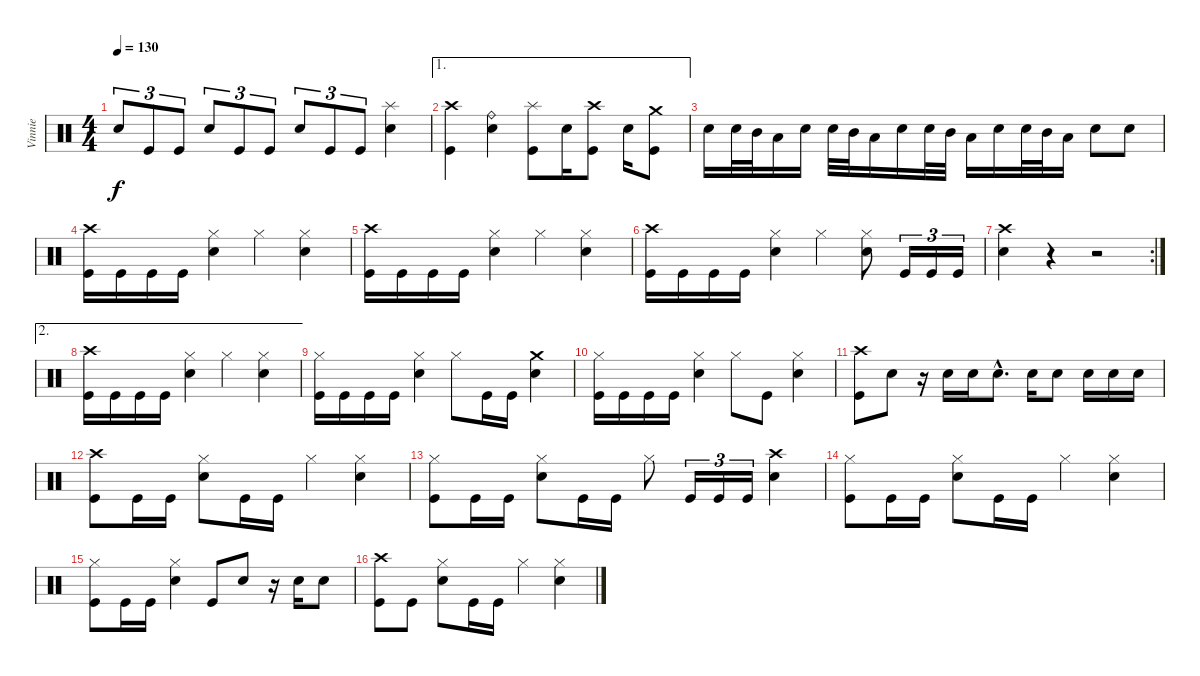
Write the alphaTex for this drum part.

\track ("Vinnie" "Vinnie") {instrument percussion}
\staff {score}
\articulation defaults
\ts (4 4)
\tempo 130
\clef neutral
\ks c "Electric Snare (hit)".8{tu (3 2) dy f} "Kick (hit)".8{tu (3 2)} "Kick (hit)".8{tu (3 2)} "Electric Snare (hit)".8{tu (3 2)} "Kick (hit)".8{tu (3 2)} "Kick (hit)".8{tu (3 2)} "Electric Snare (hit)".8{tu (3 2)} "Kick (hit)".8{tu (3 2)} "Kick (hit)".8{tu (3 2)}
("Electric Snare (hit)" "Splash (hit)").4 |
\ae 1
("Kick (hit)" "Crash high (hit)").4 ("Electric Snare (hit)" "Ride (bell)").4 ("Kick (hit)" "Splash (hit)").8 "Electric Snare (hit)".16 ("Kick (hit)" "Crash high (hit)").8 "Electric Snare (hit)".16 ("Kick (hit)" "Crash medium (hit)").8 |
"Electric Snare (hit)".16 "Electric Snare (hit)".32 "Mid Tom (hit)".32 "Low Tom (hit)".16 "Electric Snare (hit)".16 "Electric Snare (hit)".32 "Mid Tom (hit)".32 "Low Tom (hit)".16 "Electric Snare (hit)".16 "Electric Snare (hit)".32 "Mid Tom (hit)".32 "Low Tom (hit)".16 "Electric Snare (hit)".16 "Electric Snare (hit)".32 "Mid Tom (hit)".32 "Low Tom (hit)".16 "Electric Snare (hit)".8 "Electric Snare (hit)".8 |
("Kick (hit)" "Crash high (hit)").16 "Kick (hit)".16 "Kick (hit)".16 "Kick (hit)".16 ("Electric Snare (hit)" "Hi-Hat (closed)").4 "Hi-Hat (closed)".4 ("Electric Snare (hit)" "Hi-Hat (closed)").4 |
("Kick (hit)" "Crash high (hit)").16 "Kick (hit)".16 "Kick (hit)".16 "Kick (hit)".16 ("Electric Snare (hit)" "Hi-Hat (closed)").4 "Hi-Hat (closed)".4 ("Electric Snare (hit)" "Hi-Hat (closed)").4 |
("Kick (hit)" "Crash high (hit)").16 "Kick (hit)".16 "Kick (hit)".16 "Kick (hit)".16 ("Electric Snare (hit)" "Hi-Hat (closed)").4 "Hi-Hat (closed)".4 ("Electric Snare (hit)" "Hi-Hat (closed)").8 "Kick (hit)".16{tu (3 2)} "Kick (hit)".16{tu (3 2)} "Kick (hit)".16{tu (3 2)} |
\rc 2
("Electric Snare (hit)" "Crash high (hit)").4 r.4 r.2 |
\ae 2
("Kick (hit)" "Crash high (hit)").16 "Kick (hit)".16 "Kick (hit)".16 "Kick (hit)".16 ("Electric Snare (hit)" "Hi-Hat (closed)").4 "Hi-Hat (closed)".4 ("Electric Snare (hit)" "Hi-Hat (closed)").4 |
("Kick (hit)" "Hi-Hat (closed)").16 "Kick (hit)".16 "Kick (hit)".16 "Kick (hit)".16 ("Electric Snare (hit)" "Hi-Hat (closed)").4 "Hi-Hat (closed)".8 "Kick (hit)".16 "Kick (hit)".16 ("Electric Snare (hit)" "Crash medium (hit)").4 |
("Kick (hit)" "Hi-Hat (closed)").16 "Kick (hit)".16 "Kick (hit)".16 "Kick (hit)".16 ("Electric Snare (hit)" "Hi-Hat (closed)").4 "Hi-Hat (closed)".8 "Kick (hit)".8 ("Electric Snare (hit)" "Hi-Hat (closed)").4 |
("Crash high (hit)" "Kick (hit)").8 "Electric Snare (hit)".8 r.16 "Electric Snare (hit)".16 "Electric Snare (hit)".16 "Electric Snare (hit)"{hac}.8{d} "Electric Snare (hit)".16 "Electric Snare (hit)".8 "Electric Snare (hit)".16 "Electric Snare (hit)".16 "Electric Snare (hit)".16 |
("Kick (hit)" "Crash high (hit)").8 "Kick (hit)".16 "Kick (hit)".16 ("Electric Snare (hit)" "Hi-Hat (closed)").8 "Kick (hit)".16 "Kick (hit)".16 "Hi-Hat (closed)".4 ("Electric Snare (hit)" "Hi-Hat (closed)").4 |
("Kick (hit)" "Hi-Hat (closed)").8 "Kick (hit)".16 "Kick (hit)".16 ("Electric Snare (hit)" "Hi-Hat (closed)").8 "Kick (hit)".16 "Kick (hit)".16 "Hi-Hat (closed)".8 "Kick (hit)".16{tu (3 2)} "Kick (hit)".16{tu (3 2)} "Kick (hit)".16{tu (3 2)} ("Electric Snare (hit)" "Crash high (hit)").4 |
("Kick (hit)" "Hi-Hat (closed)").8 "Kick (hit)".16 "Kick (hit)".16 ("Electric Snare (hit)" "Hi-Hat (closed)").8 "Kick (hit)".16 "Kick (hit)".16 "Hi-Hat (closed)".4 ("Electric Snare (hit)" "Hi-Hat (closed)").4 |
("Kick (hit)" "Hi-Hat (closed)").8 "Kick (hit)".16 "Kick (hit)".16 ("Electric Snare (hit)" "Hi-Hat (closed)").4 "Kick (hit)".8 "Electric Snare (hit)".8 r.16 "Electric Snare (hit)".16 "Electric Snare (hit)".8 |
("Kick (hit)" "Crash high (hit)").8 "Kick (hit)".8 ("Electric Snare (hit)" "Hi-Hat (closed)").8 "Kick (hit)".16 "Kick (hit)".16 "Hi-Hat (closed)".4 ("Electric Snare (hit)" "Hi-Hat (closed)").4
